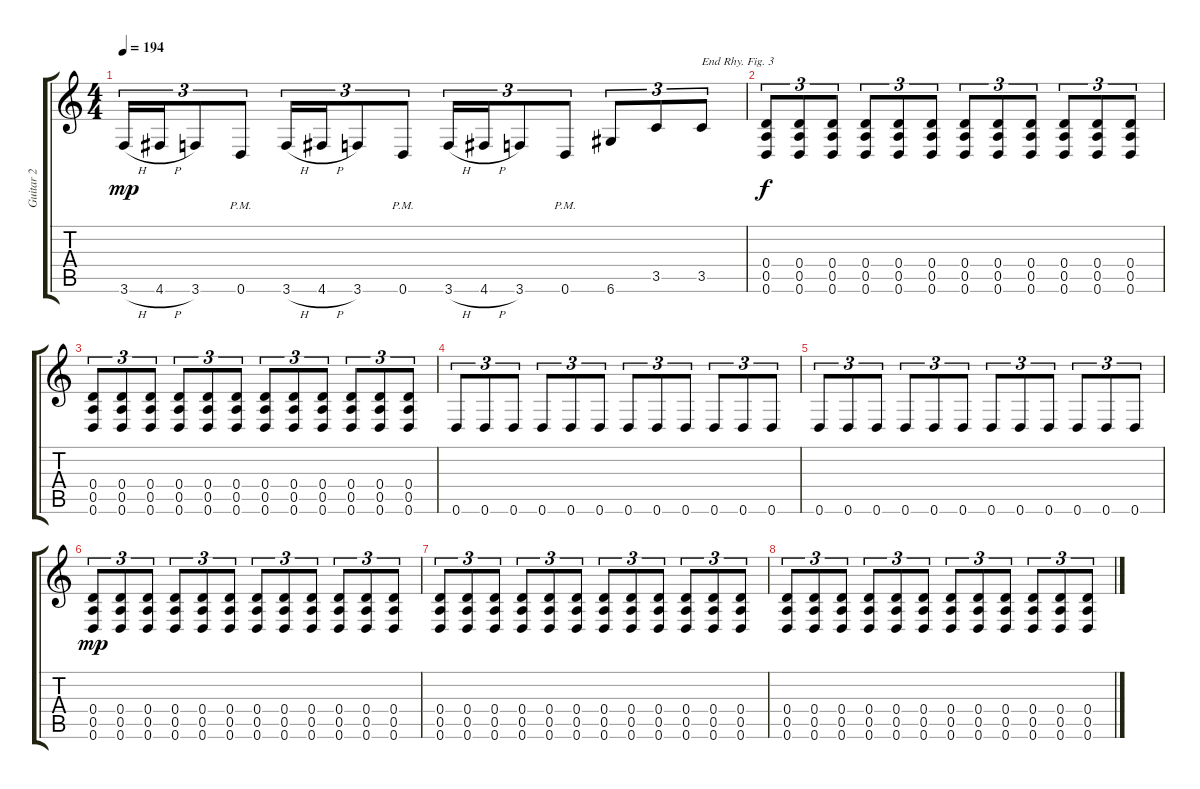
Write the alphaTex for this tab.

\track ("Guitar 2" "Guitar 2") {instrument distortionguitar}
\staff {score tabs}
\tuning (E4 B3 G3 D3 A2 D2) {hide}
\ts (4 4)
\tempo 194
\clef g2
\ks c
3.6{h}.16{tu (3 2) dy mp} 4.6{h}.16{tu (3 2)} 3.6.8{tu (3 2)} 0.6{pm}.8{tu (3 2)} 3.6{h}.16{tu (3 2)} 4.6{h}.16{tu (3 2)} 3.6.8{tu (3 2)} 0.6{pm}.8{tu (3 2)} 3.6{h}.16{tu (3 2)} 4.6{h}.16{tu (3 2)} 3.6.8{tu (3 2)} 0.6{pm}.8{tu (3 2)} 6.6.8{tu (3 2)} 3.5.8{tu (3 2)} 3.5.8{tu (3 2) txt "End Rhy. Fig. 3"} |
(0.4 0.5 0.6).8{tu (3 2) dy f} (0.4 0.5 0.6).8{tu (3 2)} (0.4 0.5 0.6).8{tu (3 2)} (0.4 0.5 0.6).8{tu (3 2)} (0.4 0.5 0.6).8{tu (3 2)} (0.4 0.5 0.6).8{tu (3 2)} (0.4 0.5 0.6).8{tu (3 2)} (0.4 0.5 0.6).8{tu (3 2)} (0.4 0.5 0.6).8{tu (3 2)} (0.4 0.5 0.6).8{tu (3 2)} (0.4 0.5 0.6).8{tu (3 2)} (0.4 0.5 0.6).8{tu (3 2)} |
(0.4 0.5 0.6).8{tu (3 2)} (0.4 0.5 0.6).8{tu (3 2)} (0.4 0.5 0.6).8{tu (3 2)} (0.4 0.5 0.6).8{tu (3 2)} (0.4 0.5 0.6).8{tu (3 2)} (0.4 0.5 0.6).8{tu (3 2)} (0.4 0.5 0.6).8{tu (3 2)} (0.4 0.5 0.6).8{tu (3 2)} (0.4 0.5 0.6).8{tu (3 2)} (0.4 0.5 0.6).8{tu (3 2)} (0.4 0.5 0.6).8{tu (3 2)} (0.4 0.5 0.6).8{tu (3 2)} |
0.6.8{tu (3 2)} 0.6.8{tu (3 2)} 0.6.8{tu (3 2)} 0.6.8{tu (3 2)} 0.6.8{tu (3 2)} 0.6.8{tu (3 2)} 0.6.8{tu (3 2)} 0.6.8{tu (3 2)} 0.6.8{tu (3 2)} 0.6.8{tu (3 2)} 0.6.8{tu (3 2)} 0.6.8{tu (3 2)} |
0.6.8{tu (3 2)} 0.6.8{tu (3 2)} 0.6.8{tu (3 2)} 0.6.8{tu (3 2)} 0.6.8{tu (3 2)} 0.6.8{tu (3 2)} 0.6.8{tu (3 2)} 0.6.8{tu (3 2)} 0.6.8{tu (3 2)} 0.6.8{tu (3 2)} 0.6.8{tu (3 2)} 0.6.8{tu (3 2)} |
(0.4 0.5 0.6).8{tu (3 2) dy mp} (0.4 0.5 0.6).8{tu (3 2)} (0.4 0.5 0.6).8{tu (3 2)} (0.4 0.5 0.6).8{tu (3 2)} (0.4 0.5 0.6).8{tu (3 2)} (0.4 0.5 0.6).8{tu (3 2)} (0.4 0.5 0.6).8{tu (3 2)} (0.4 0.5 0.6).8{tu (3 2)} (0.4 0.5 0.6).8{tu (3 2)} (0.4 0.5 0.6).8{tu (3 2)} (0.4 0.5 0.6).8{tu (3 2)} (0.4 0.5 0.6).8{tu (3 2)} |
(0.4 0.5 0.6).8{tu (3 2)} (0.4 0.5 0.6).8{tu (3 2)} (0.4 0.5 0.6).8{tu (3 2)} (0.4 0.5 0.6).8{tu (3 2)} (0.4 0.5 0.6).8{tu (3 2)} (0.4 0.5 0.6).8{tu (3 2)} (0.4 0.5 0.6).8{tu (3 2)} (0.4 0.5 0.6).8{tu (3 2)} (0.4 0.5 0.6).8{tu (3 2)} (0.4 0.5 0.6).8{tu (3 2)} (0.4 0.5 0.6).8{tu (3 2)} (0.4 0.5 0.6).8{tu (3 2)} |
(0.4 0.5 0.6).8{tu (3 2)} (0.4 0.5 0.6).8{tu (3 2)} (0.4 0.5 0.6).8{tu (3 2)} (0.4 0.5 0.6).8{tu (3 2)} (0.4 0.5 0.6).8{tu (3 2)} (0.4 0.5 0.6).8{tu (3 2)} (0.4 0.5 0.6).8{tu (3 2)} (0.4 0.5 0.6).8{tu (3 2)} (0.4 0.5 0.6).8{tu (3 2)} (0.4 0.5 0.6).8{tu (3 2)} (0.4 0.5 0.6).8{tu (3 2)} (0.4 0.5 0.6).8{tu (3 2)}
